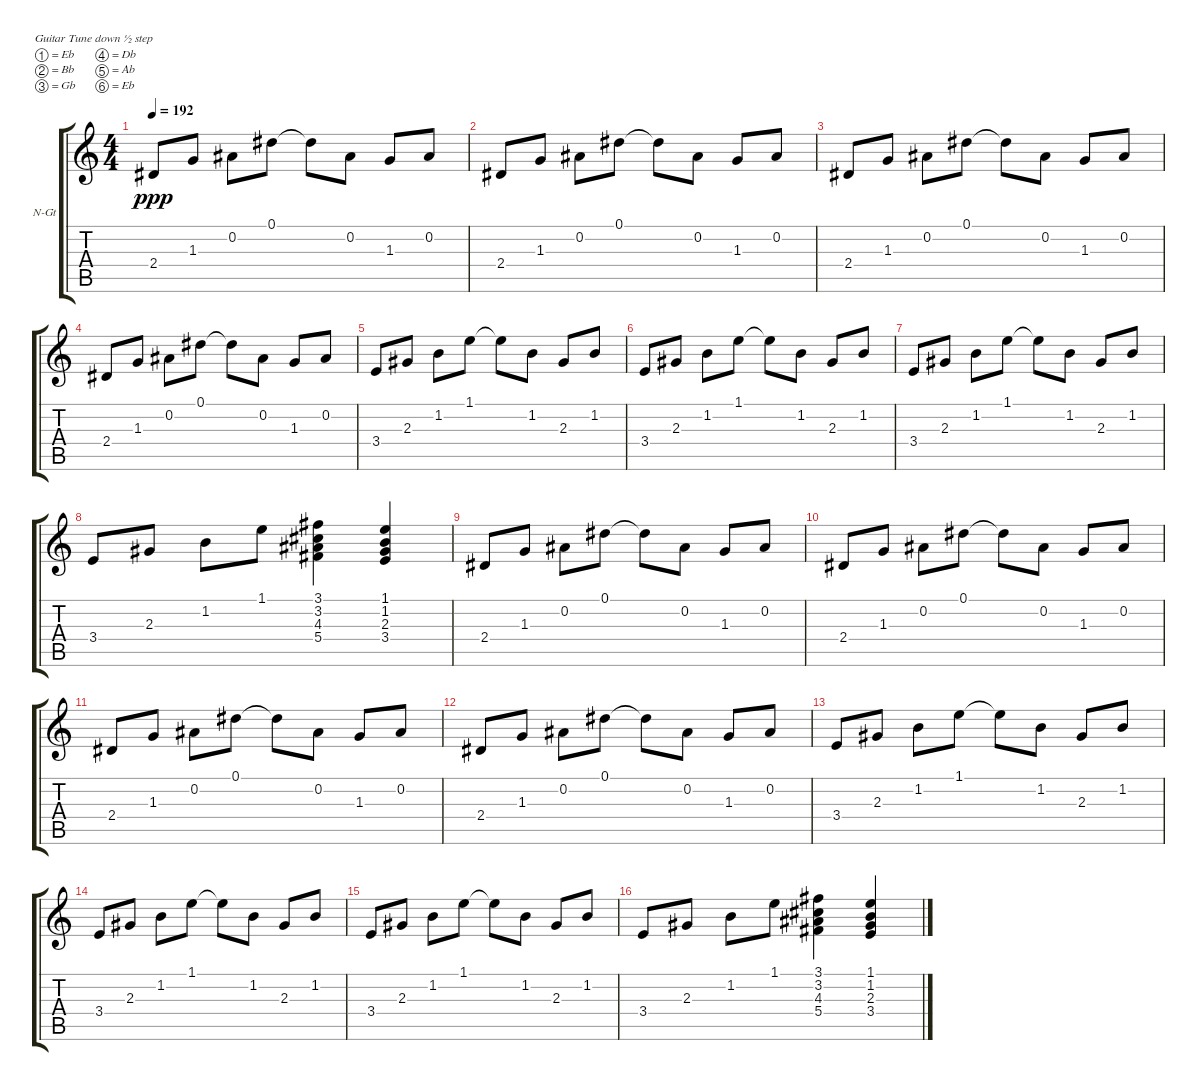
\bracketExtendMode groupsimilarinstruments
\firstSystemTrackNameOrientation horizontal
\otherSystemsTrackNameOrientation horizontal
\track ("Nylon guitar 1" "N-Gt") {instrument acousticgrandpiano}
\staff {score tabs}
\tuning (Eb4 Bb3 Gb3 Db3 Ab2 Eb2)
\displaytranspose 12
\ts (4 4)
\tempo 192
\clef g2
\ks c
2.4.8{dy ppp} 1.3.8 0.2.8 0.1.8 0.1{t}.8 0.2.8 1.3.8 0.2.8 |
2.4.8 1.3.8 0.2.8 0.1.8 0.1{t}.8 0.2.8 1.3.8 0.2.8 |
2.4.8 1.3.8 0.2.8 0.1.8 0.1{t}.8 0.2.8 1.3.8 0.2.8 |
2.4.8 1.3.8 0.2.8 0.1.8 0.1{t}.8 0.2.8 1.3.8 0.2.8 |
3.4.8 2.3.8 1.2.8 1.1.8 1.1{t}.8 1.2.8 2.3.8 1.2.8 |
3.4.8 2.3.8 1.2.8 1.1.8 1.1{t}.8 1.2.8 2.3.8 1.2.8 |
3.4.8 2.3.8 1.2.8 1.1.8 1.1{t}.8 1.2.8 2.3.8 1.2.8 |
3.4.8 2.3.8 1.2.8 1.1.8 (3.1 3.2 4.3 5.4).4 (1.1 1.2 2.3 3.4).4 |
2.4.8 1.3.8 0.2.8 0.1.8 0.1{t}.8 0.2.8 1.3.8 0.2.8 |
2.4.8 1.3.8 0.2.8 0.1.8 0.1{t}.8 0.2.8 1.3.8 0.2.8 |
2.4.8 1.3.8 0.2.8 0.1.8 0.1{t}.8 0.2.8 1.3.8 0.2.8 |
2.4.8 1.3.8 0.2.8 0.1.8 0.1{t}.8 0.2.8 1.3.8 0.2.8 |
3.4.8 2.3.8 1.2.8 1.1.8 1.1{t}.8 1.2.8 2.3.8 1.2.8 |
3.4.8 2.3.8 1.2.8 1.1.8 1.1{t}.8 1.2.8 2.3.8 1.2.8 |
3.4.8 2.3.8 1.2.8 1.1.8 1.1{t}.8 1.2.8 2.3.8 1.2.8 |
3.4.8 2.3.8 1.2.8 1.1.8 (3.1 3.2 4.3 5.4).4 (1.1 1.2 2.3 3.4).4
